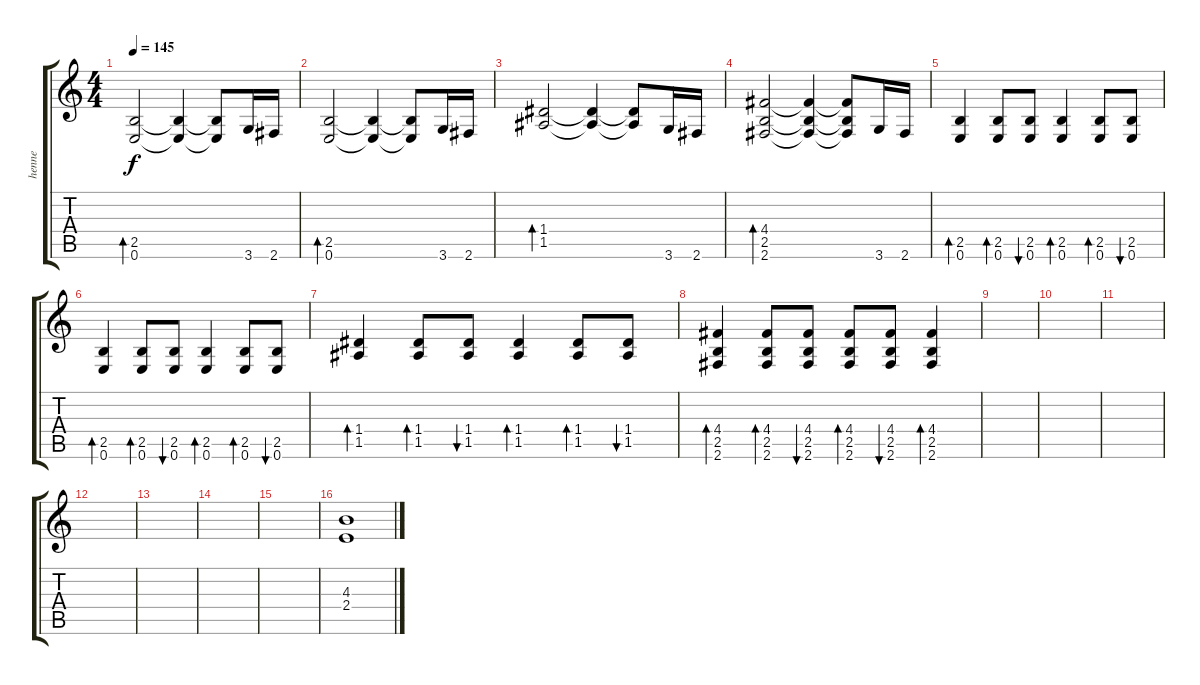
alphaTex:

\track ("henne" "henne") {instrument distortionguitar}
\staff {score tabs}
\tuning (E4 B3 G3 D3 A2 E2) {hide}
\ts (4 4)
\tempo 145
\clef g2
\ks c
(2.5 0.6).2{bd 60 dy f volume 14 instrument acousticguitarsteel} (2.5{t} 0.6{t}).4 (2.5{t} 0.6{t}).8 3.6.16 2.6.16 |
(2.5 0.6).2{bd 60 instrument acousticguitarsteel} (2.5{t} 0.6{t}).4 (2.5{t} 0.6{t}).8 3.6.16 2.6.16 |
(1.4 1.5).2{bd 60} (1.4{t} 1.5{t}).4 (1.4{t} 1.5{t}).8 3.6.16 2.6.16 |
(4.4 2.5 2.6).2{bd 60} (4.4{t} 2.5{t} 2.6{t}).4 (4.4{t} 2.5{t} 2.6{t}).8 3.6.16 2.6.16 |
(2.5 0.6).4{bd 60} (2.5 0.6).8{bd 60} (2.5 0.6).8{bu 60} (2.5 0.6).4{bd 60} (2.5 0.6).8{bd 60} (2.5 0.6).8{bu 60} |
(2.5 0.6).4{bd 60} (2.5 0.6).8{bd 60} (2.5 0.6).8{bu 60} (2.5 0.6).4{bd 60} (2.5 0.6).8{bd 60} (2.5 0.6).8{bu 60} |
(1.4 1.5).4{bd 60} (1.4 1.5).8{bd 60} (1.4 1.5).8{bu 60} (1.4 1.5).4{bd 60} (1.4 1.5).8{bd 60} (1.4 1.5).8{bu 60} |
(4.4 2.5 2.6).4{bd 60} (4.4 2.5 2.6).8{bd 60} (4.4 2.5 2.6).8{bu 60} (4.4 2.5 2.6).8{bd 60} (4.4 2.5 2.6).8{bu 60} (4.4 2.5 2.6).4{bd 60} |
|
|
|
|
|
|
|
(4.3 2.4).1{volume 13 instrument distortionguitar}
